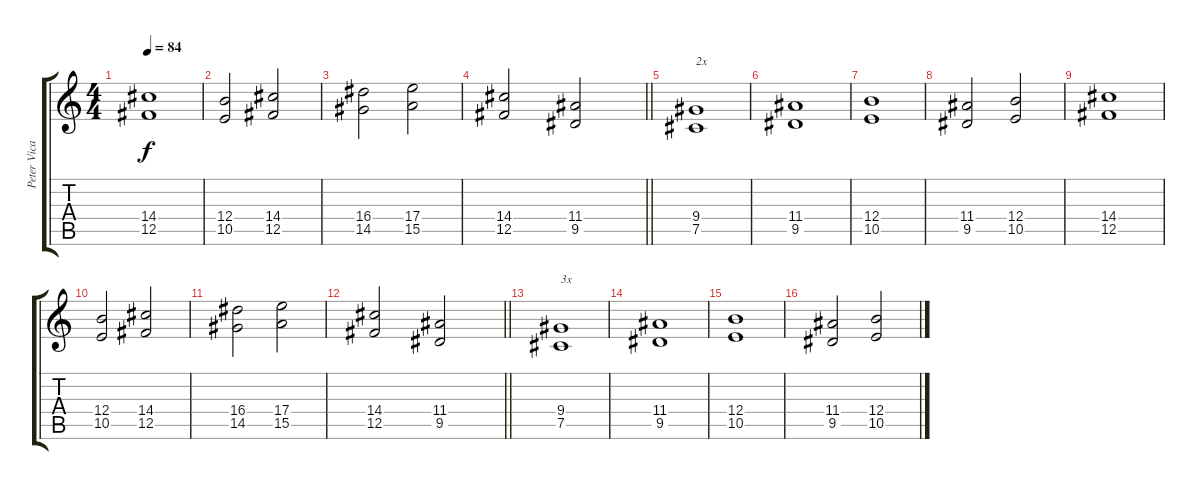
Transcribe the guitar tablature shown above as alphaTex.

\track ("Peter Vicar" "Peter Vica") {instrument distortionguitar}
\staff {score tabs}
\tuning (Db4 Ab3 E3 B2 Gb2 Db2) {hide}
\ts (4 4)
\tempo 84
\clef g2
\ks c
(14.4 12.5).1{dy f} |
(12.4 10.5).2 (14.4 12.5).2 |
(16.4 14.5).2 (17.4 15.5).2 |
\barLineRight lightlight
(14.4 12.5).2 (11.4 9.5).2 |
(9.4 7.5).1{txt "2x"} |
(11.4 9.5).1 |
(12.4 10.5).1 |
(11.4 9.5).2 (12.4 10.5).2 |
(14.4 12.5).1 |
(12.4 10.5).2 (14.4 12.5).2 |
(16.4 14.5).2 (17.4 15.5).2 |
\barLineRight lightlight
(14.4 12.5).2 (11.4 9.5).2 |
(9.4 7.5).1{txt "3x"} |
(11.4 9.5).1 |
(12.4 10.5).1 |
(11.4 9.5).2 (12.4 10.5).2
